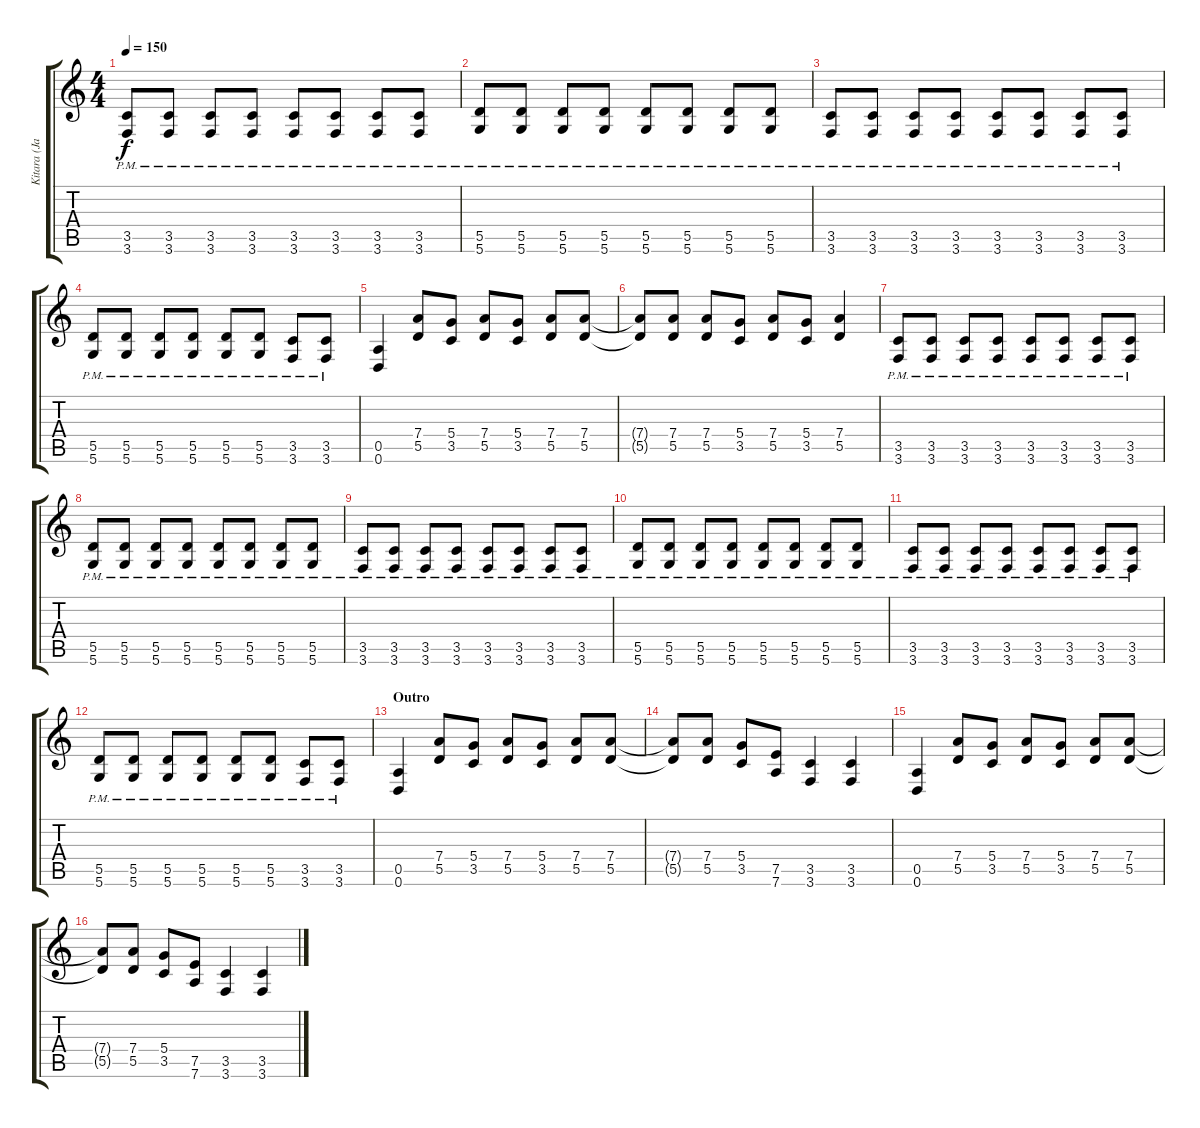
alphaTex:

\track ("Kitara (Jarkko Petosalmi)" "Kitara (Ja") {instrument distortionguitar}
\staff {score tabs}
\tuning (E4 B3 G3 D3 A2 D2) {hide}
\ts (4 4)
\tempo 150
\clef g2
\ks c
(3.5{pm} 3.6{pm}).8{dy f} (3.5{pm} 3.6{pm}).8 (3.5{pm} 3.6{pm}).8 (3.5{pm} 3.6{pm}).8 (3.5{pm} 3.6{pm}).8 (3.5{pm} 3.6{pm}).8 (3.5{pm} 3.6{pm}).8 (3.5{pm} 3.6{pm}).8 |
(5.5{pm} 5.6{pm}).8 (5.5{pm} 5.6{pm}).8 (5.5{pm} 5.6{pm}).8 (5.5{pm} 5.6{pm}).8 (5.5{pm} 5.6{pm}).8 (5.5{pm} 5.6{pm}).8 (5.5{pm} 5.6{pm}).8 (5.5{pm} 5.6{pm}).8 |
(3.5{pm} 3.6{pm}).8 (3.5{pm} 3.6{pm}).8 (3.5{pm} 3.6{pm}).8 (3.5{pm} 3.6{pm}).8 (3.5{pm} 3.6{pm}).8 (3.5{pm} 3.6{pm}).8 (3.5{pm} 3.6{pm}).8 (3.5{pm} 3.6{pm}).8 |
(5.5{pm} 5.6{pm}).8 (5.5{pm} 5.6{pm}).8 (5.5{pm} 5.6{pm}).8 (5.5{pm} 5.6{pm}).8 (5.5{pm} 5.6{pm}).8 (5.5{pm} 5.6{pm}).8 (3.5{pm} 3.6{pm}).8 (3.5{pm} 3.6{pm}).8 |
(0.5 0.6).4 (7.4 5.5).8 (5.4 3.5).8 (7.4 5.5).8 (5.4 3.5).8 (7.4 5.5).8 (7.4 5.5).8 |
(7.4{t} 5.5{t}).8 (7.4 5.5).8 (7.4 5.5).8 (5.4 3.5).8 (7.4 5.5).8 (5.4 3.5).8 (7.4 5.5).4 |
(3.5{pm} 3.6{pm}).8 (3.5{pm} 3.6{pm}).8 (3.5{pm} 3.6{pm}).8 (3.5{pm} 3.6{pm}).8 (3.5{pm} 3.6{pm}).8 (3.5{pm} 3.6{pm}).8 (3.5{pm} 3.6{pm}).8 (3.5{pm} 3.6{pm}).8 |
(5.5{pm} 5.6{pm}).8 (5.5{pm} 5.6{pm}).8 (5.5{pm} 5.6{pm}).8 (5.5{pm} 5.6{pm}).8 (5.5{pm} 5.6{pm}).8 (5.5{pm} 5.6{pm}).8 (5.5{pm} 5.6{pm}).8 (5.5{pm} 5.6{pm}).8 |
(3.5{pm} 3.6{pm}).8 (3.5{pm} 3.6{pm}).8 (3.5{pm} 3.6{pm}).8 (3.5{pm} 3.6{pm}).8 (3.5{pm} 3.6{pm}).8 (3.5{pm} 3.6{pm}).8 (3.5{pm} 3.6{pm}).8 (3.5{pm} 3.6{pm}).8 |
(5.5{pm} 5.6{pm}).8 (5.5{pm} 5.6{pm}).8 (5.5{pm} 5.6{pm}).8 (5.5{pm} 5.6{pm}).8 (5.5{pm} 5.6{pm}).8 (5.5{pm} 5.6{pm}).8 (5.5{pm} 5.6{pm}).8 (5.5{pm} 5.6{pm}).8 |
(3.5{pm} 3.6{pm}).8 (3.5{pm} 3.6{pm}).8 (3.5{pm} 3.6{pm}).8 (3.5{pm} 3.6{pm}).8 (3.5{pm} 3.6{pm}).8 (3.5{pm} 3.6{pm}).8 (3.5{pm} 3.6{pm}).8 (3.5{pm} 3.6{pm}).8 |
(5.5{pm} 5.6{pm}).8 (5.5{pm} 5.6{pm}).8 (5.5{pm} 5.6{pm}).8 (5.5{pm} 5.6{pm}).8 (5.5{pm} 5.6{pm}).8 (5.5{pm} 5.6{pm}).8 (3.5{pm} 3.6{pm}).8 (3.5{pm} 3.6{pm}).8 |
\section ("" "Outro")
(0.5 0.6).4 (7.4 5.5).8 (5.4 3.5).8 (7.4 5.5).8 (5.4 3.5).8 (7.4 5.5).8 (7.4 5.5).8 |
(7.4{t} 5.5{t}).8 (7.4 5.5).8 (5.4 3.5).8 (7.5 7.6).8 (3.5 3.6).4 (3.5 3.6).4 |
(0.5 0.6).4 (7.4 5.5).8 (5.4 3.5).8 (7.4 5.5).8 (5.4 3.5).8 (7.4 5.5).8 (7.4 5.5).8 |
(7.4{t} 5.5{t}).8 (7.4 5.5).8 (5.4 3.5).8 (7.5 7.6).8 (3.5 3.6).4 (3.5 3.6).4
